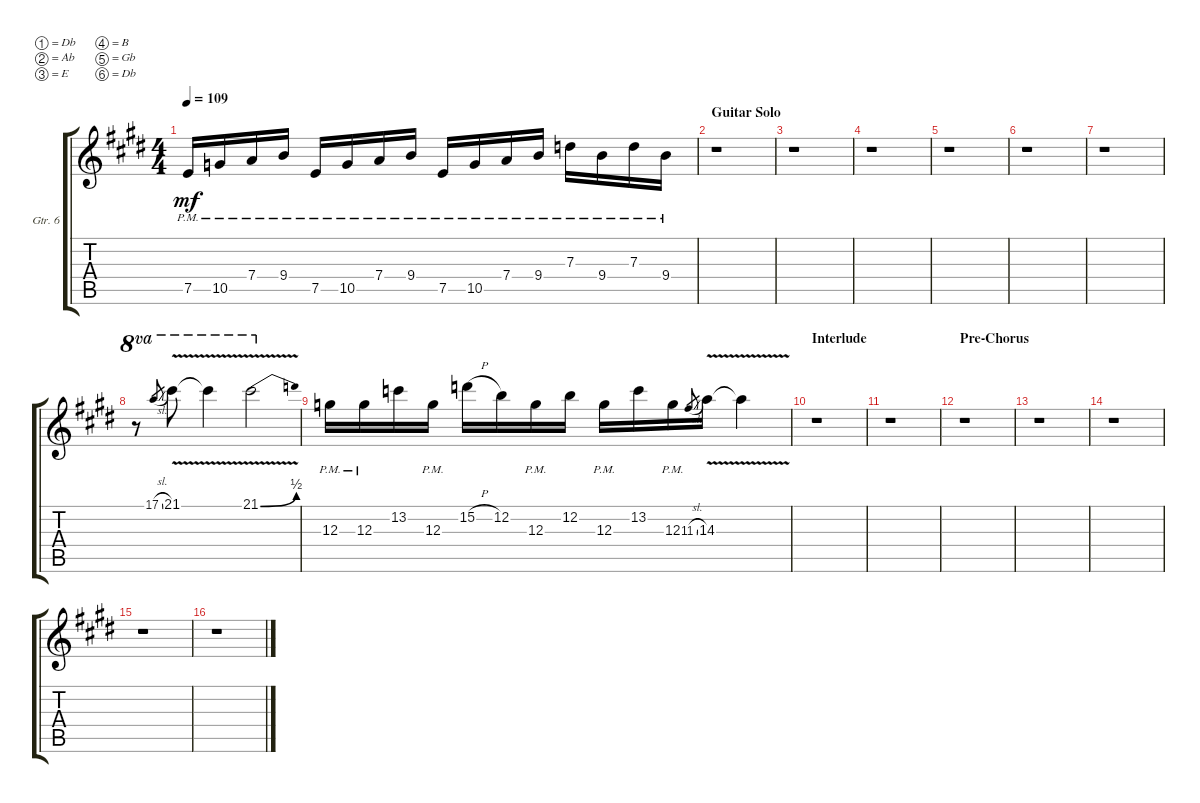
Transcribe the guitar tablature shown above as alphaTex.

\defaultSystemsLayout 4
\bracketExtendMode groupsimilarinstruments
\firstSystemTrackNameOrientation horizontal
\otherSystemsTrackNameOrientation horizontal
\track ("Guitar 6" "Gtr. 6") {instrument distortionguitar}
\staff {score tabs}
\tuning (Db4 Ab3 E3 B2 Gb2 Db2)
\displaytranspose 15
\ts (4 4)
\tempo 109
\clef g2
\ks c#minor
7.5{pm}.16{dy mf} 10.5{pm}.16 7.4{pm}.16 9.4{pm}.16 7.5{pm}.16 10.5{pm}.16 7.4{pm}.16 9.4{pm}.16 7.5{pm}.16 10.5{pm}.16 7.4{pm}.16 9.4{pm}.16 7.3{pm}.16 9.4{pm}.16 7.3{pm}.16 9.4{pm}.16 |
\section ("" "Guitar Solo")
r.1 |
r.1 |
r.1 |
r.1 |
r.1 |
r.1 |
r.8{ot 8va} 17.1{sl}.8{ot 8va gr} 21.1{v}.8{ot 8va} 21.1{v t}.4{ot 8va} 21.1{be (bend 0 0 15 2) v}.2{ot 8va} |
12.3{pm}.16 12.3{pm}.16 13.2.16 12.3{pm}.16 15.2{h}.16 12.2.16 12.3{pm}.16 12.2.16 12.3{pm}.16 13.2.16 12.3{pm}.16 11.3{sl}.8{gr} 14.3{v}.16 14.3{v t}.4 |
\section ("" "Interlude")
r.1 |
r.1 |
\section ("" "Pre-Chorus")
r.1 |
r.1 |
r.1 |
r.1 |
r.1
